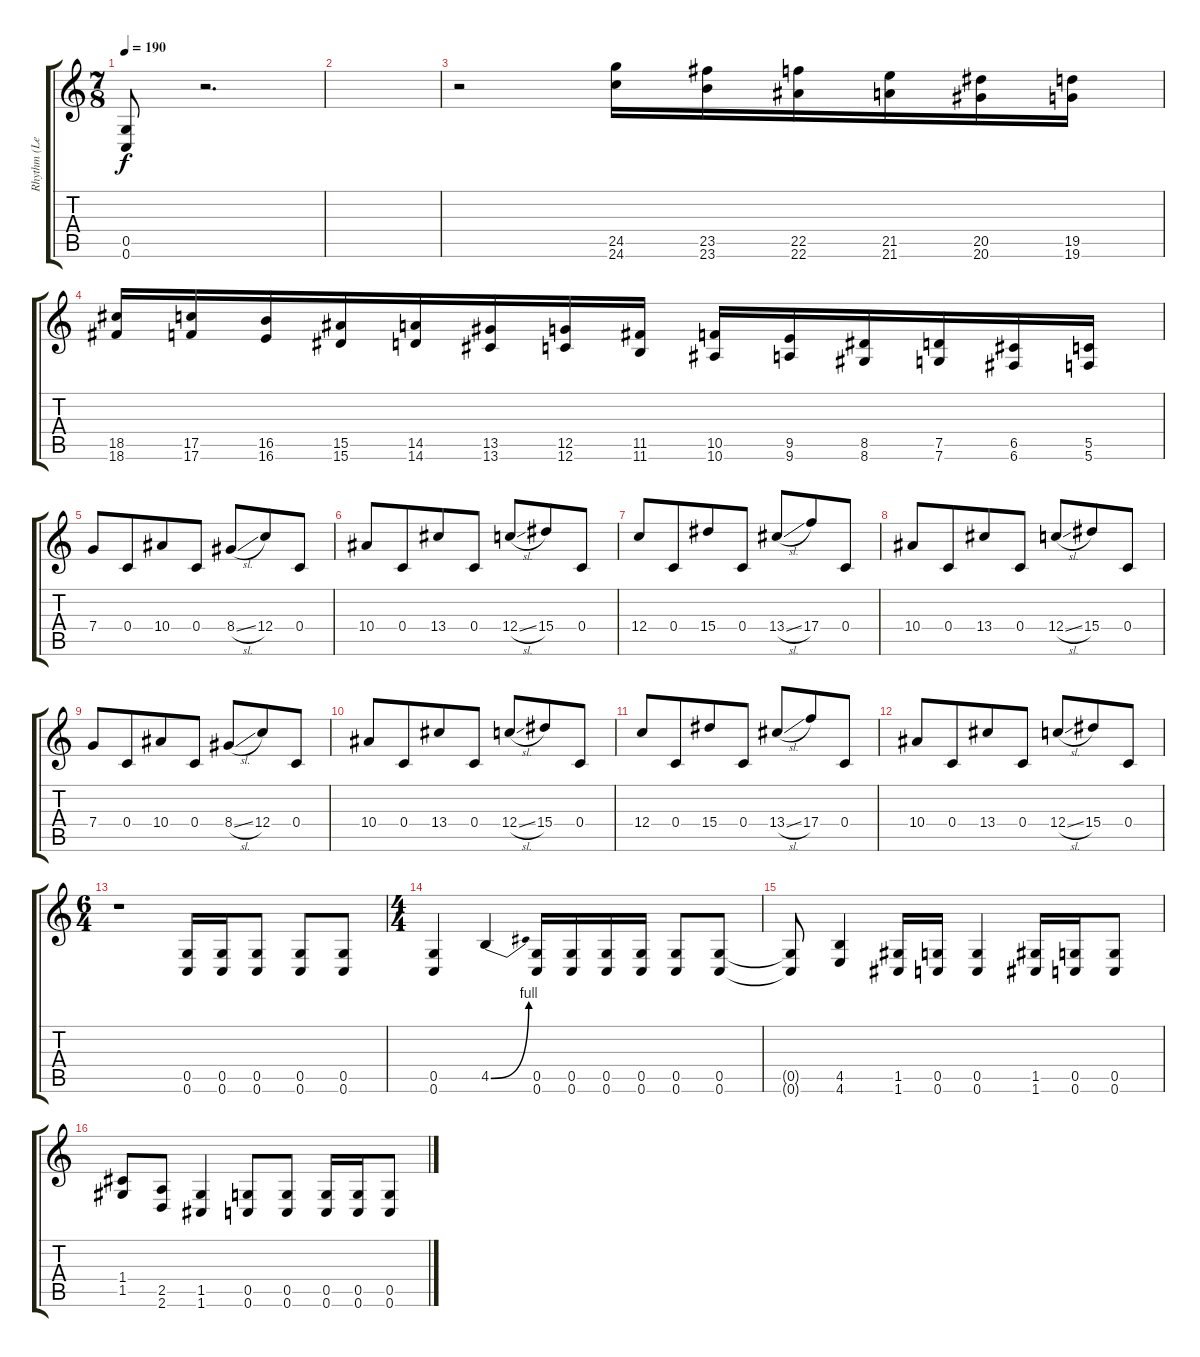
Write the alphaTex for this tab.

\track ("Rhythm (Left)" "Rhythm (Le") {instrument distortionguitar}
\staff {score tabs}
\tuning (D4 A3 F3 C3 G2 C2) {hide}
\ts (7 8)
\tempo 190
\clef g2
\ks c
(0.5 0.6).8{dy f} r.2{d} |
|
r.2 (24.5 24.6).16{instrument guitarfretnoise} (23.5 23.6).16 (22.5 22.6).16 (21.5 21.6).16 (20.5 20.6).16 (19.5 19.6).16 |
(18.5 18.6).16 (17.5 17.6).16 (16.5 16.6).16 (15.5 15.6).16 (14.5 14.6).16 (13.5 13.6).16 (12.5 12.6).16 (11.5 11.6).16 (10.5 10.6).16 (9.5 9.6).16 (8.5 8.6).16 (7.5 7.6).16 (6.5 6.6).16 (5.5 5.6).16 |
7.4.8{instrument distortionguitar} 0.4.8 10.4.8 0.4.8 8.4{sl}.8 12.4.8 0.4.8 |
10.4.8 0.4.8 13.4.8 0.4.8 12.4{sl}.8 15.4.8 0.4.8 |
12.4.8 0.4.8 15.4.8 0.4.8 13.4{sl}.8 17.4.8 0.4.8 |
10.4.8 0.4.8 13.4.8 0.4.8 12.4{sl}.8 15.4.8 0.4.8 |
7.4.8 0.4.8 10.4.8 0.4.8 8.4{sl}.8 12.4.8 0.4.8 |
10.4.8 0.4.8 13.4.8 0.4.8 12.4{sl}.8 15.4.8 0.4.8 |
12.4.8 0.4.8 15.4.8 0.4.8 13.4{sl}.8 17.4.8 0.4.8 |
10.4.8 0.4.8 13.4.8 0.4.8 12.4{sl}.8 15.4.8 0.4.8 |
\ts (6 4)
r.1 (0.5 0.6).16 (0.5 0.6).16 (0.5 0.6).8 (0.5 0.6).8 (0.5 0.6).8 |
\ts (4 4)
(0.5 0.6).4 4.5{be (bend 0 0 60 4)}.4 (0.5 0.6).16 (0.5 0.6).16 (0.5 0.6).16 (0.5 0.6).16 (0.5 0.6).8 (0.5 0.6).8 |
(0.5{t} 0.6{t}).8 (4.5 4.6).4 (1.5 1.6).16 (0.5 0.6).16 (0.5 0.6).4 (1.5 1.6).16 (0.5 0.6).16 (0.5 0.6).8 |
(1.4 1.5).8 (2.5 2.6).8 (1.5 1.6).4 (0.5 0.6).8 (0.5 0.6).8 (0.5 0.6).16 (0.5 0.6).16 (0.5 0.6).8
